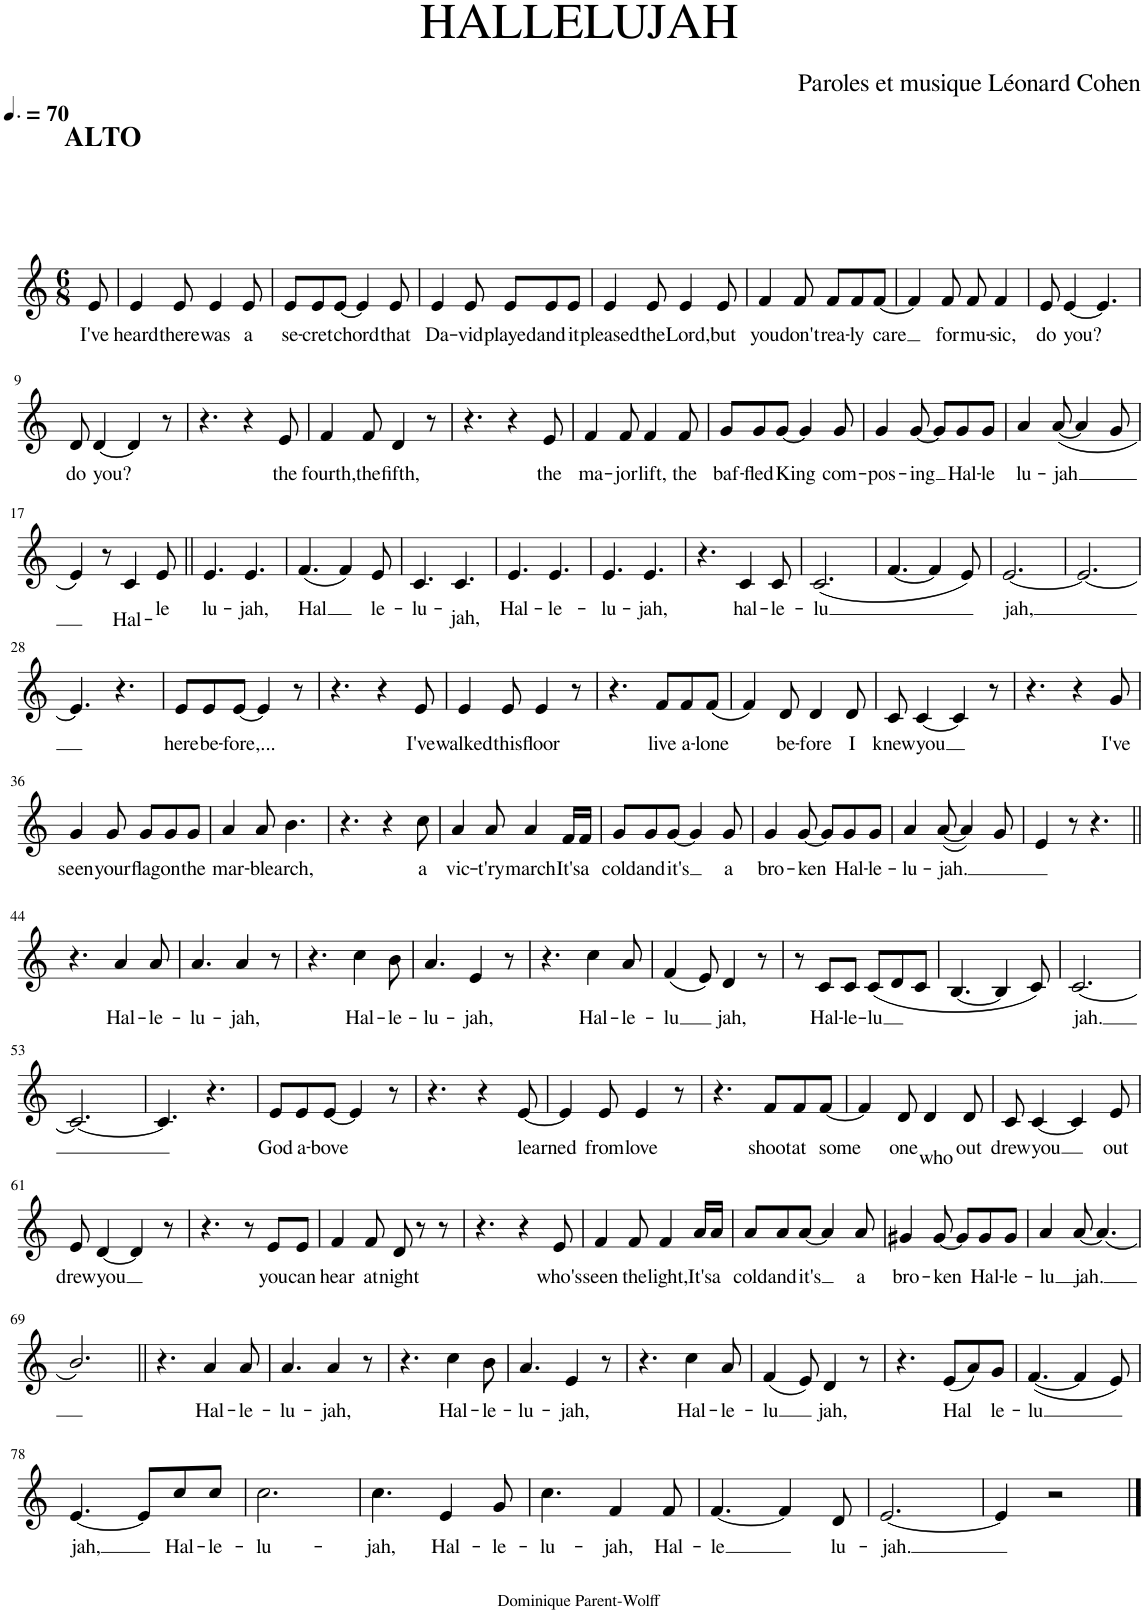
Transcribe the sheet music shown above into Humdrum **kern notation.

**kern	**text
*part1	*part1
*staff1	*staff1
*I"Alto	*
*I'A.	*
*clefG2	*
*k[]	*
*M6/8	*
*MM105	*
=1	=1
!	!LO:LY:b
8e/	I've
=2	=2
!	!LO:LY:b
4e/	heard
!LO:TX:a:B:t=ALTO	!
!	!LO:LY:b
8e/	there
!	!LO:LY:b
4e/	was
!	!LO:LY:b
8e/	a
=3	=3
!	!LO:LY:b
8e/L	se-
!	!LO:LY:b
8e/	-cret
!	!LO:LY:b
[8e/J	chord
4e/]	.
!	!LO:LY:b
8e/	that
=4	=4
!	!LO:LY:b
4e/	Da-
!	!LO:LY:b
8e/	-vid
!	!LO:LY:b
8e/L	played
!	!LO:LY:b
8e/	and
!	!LO:LY:b
8e/J	it
=5	=5
!	!LO:LY:b
4e/	pleased
!	!LO:LY:b
8e/	the
!	!LO:LY:b
4e/	Lord,
!	!LO:LY:b
8e/	but
=6	=6
!	!LO:LY:b
4f/	you
!	!LO:LY:b
8f/	don't
!	!LO:LY:b
8f/L	rea-
!	!LO:LY:b
8f/	-ly
!	!LO:LY:b
[8f/J	care
=7	=7
4f/]	.
!	!LO:LY:b
8f/	for
!	!LO:LY:b
8f/	mu-
!	!LO:LY:b
4f/	-sic,
=8	=8
!	!LO:LY:b
8e/	do
!	!LO:LY:b
[4e/	you?
4.e/]	.
!!LO:LB:g=z
=9	=9
!	!LO:LY:b
8d/	do
!	!LO:LY:b
[4d/	you?
4d/]	.
8r	.
=10	=10
4.r	.
4r	.
!	!LO:LY:b
8e/	the
=11	=11
!	!LO:LY:b
4f/	fourth,
!	!LO:LY:b
8f/	the
!	!LO:LY:b
4d/	fifth,
8r	.
=12	=12
4.r	.
4r	.
!	!LO:LY:b
8e/	the
=13	=13
!	!LO:LY:b
4f/	ma-
!	!LO:LY:b
8f/	-jor
!	!LO:LY:b
4f/	lift,
!	!LO:LY:b
8f/	the
=14	=14
!	!LO:LY:b
8g/L	baf-
!	!LO:LY:b
8g/	-fled
!	!LO:LY:b
[8g/J	King
4g/]	.
!	!LO:LY:b
8g/	com-
=15	=15
!	!LO:LY:b
4g/	-pos-
!	!LO:LY:b
[8g/	-ing
8g/L]	.
!	!LO:LY:b
8g/	Hal-
!	!LO:LY:b
8g/J	-le
=16	=16
!	!LO:LY:b
4a/	lu-
!	!LO:LY:b
([8a/	-jah
4a/]	.
8g/	.
!!LO:LB:g=z
=17	=17
4e/)	.
8r	.
!	!LO:LY:b
4c/	Hal-
!	!LO:LY:b
8e/	-le
=18||	=18||
!	!LO:LY:b
4.e/	-lu-
!	!LO:LY:b
4.e/	-jah,
=19	=19
!	!LO:LY:b
(4.f/	Hal
4f/)	.
!	!LO:LY:b
8e/	le-
=20	=20
!	!LO:LY:b
4.c/	-lu-
!	!LO:LY:b
4.c/	-jah,
=21	=21
!	!LO:LY:b
4.e/	Hal-
!	!LO:LY:b
4.e/	-le-
=22	=22
!	!LO:LY:b
4.e/	-lu-
!	!LO:LY:b
4.e/	-jah,
=23	=23
4.r	.
!	!LO:LY:b
4c/	hal-
!	!LO:LY:b
8c/	-le-
=24	=24
!	!LO:LY:b
(2.c/	-lu
=25	=25
[4.f/	.
4f/]	.
8e/)	.
=26	=26
!	!LO:LY:b
[2.e/	jah,
=27	=27
2.e/_	.
!!LO:LB:g=z
=28	=28
4.e/]	.
4.r	.
=29	=29
!	!LO:LY:b
8e/L	here
!	!LO:LY:b
8e/	be-
!	!LO:LY:b
[8e/J	-fore,...
4e/]	.
8r	.
=30	=30
4.r	.
4r	.
!	!LO:LY:b
8e/	I've
=31	=31
!	!LO:LY:b
4e/	walked
!	!LO:LY:b
8e/	this
!	!LO:LY:b
4e/	floor
8r	.
=32	=32
4.r	.
!	!LO:LY:b
8f/L	live
!	!LO:LY:b
8f/	a-
!	!LO:LY:b
(8f/J	-lone
=33	=33
4f/)	.
!	!LO:LY:b
8d/	be-
!	!LO:LY:b
4d/	-fore
!	!LO:LY:b
8d/	I
=34	=34
!	!LO:LY:b
8c/	knew
!	!LO:LY:b
[4c/	you
4c/]	.
8r	.
=35	=35
4.r	.
4r	.
!	!LO:LY:b
8g/	I've
!!LO:LB:g=z
=36	=36
!	!LO:LY:b
4g/	seen
!	!LO:LY:b
8g/	your
!	!LO:LY:b
8g/L	flag
!	!LO:LY:b
8g/	on
!	!LO:LY:b
8g/J	the
=37	=37
!	!LO:LY:b
4a/	mar-
!	!LO:LY:b
8a/	-ble
!	!LO:LY:b
4.b\	arch,
=38	=38
4.r	.
4r	.
!	!LO:LY:b
8cc\	a
=39	=39
!	!LO:LY:b
4a/	vic-
!	!LO:LY:b
8a/	-t'ry
!	!LO:LY:b
4a/	march
!	!LO:LY:b
16f/LL	It's
!	!LO:LY:b
16f/JJ	a
=40	=40
!	!LO:LY:b
8g/L	cold
!	!LO:LY:b
8g/	and
!	!LO:LY:b
[8g/J	it's
4g/]	.
!	!LO:LY:b
8g/	a
=41	=41
!	!LO:LY:b
4g/	bro-
!	!LO:LY:b
[8g/	-ken
8g/L]	.
!	!LO:LY:b
8g/	Hal-
!	!LO:LY:b
8g/J	-le-
=42	=42
!	!LO:LY:b
4a/	-lu-
!	!LO:LY:b
([8a/	-jah.
4a/])	.
8g/	.
=43	=43
4e/	.
8r	.
4.r	.
!!LO:LB:g=z
=44||	=44||
4.r	.
!	!LO:LY:b
4a/	Hal-
!	!LO:LY:b
8a/	-le-
=45	=45
!	!LO:LY:b
4.a/	-lu-
!	!LO:LY:b
4a/	-jah,
8r	.
=46	=46
4.r	.
!	!LO:LY:b
4cc\	Hal-
!	!LO:LY:b
8b\	-le-
=47	=47
!	!LO:LY:b
4.a/	-lu-
!	!LO:LY:b
4e/	-jah,
8r	.
=48	=48
4.r	.
!	!LO:LY:b
4cc\	Hal-
!	!LO:LY:b
8a/	-le-
=49	=49
!	!LO:LY:b
(4f/	-lu
8e/)	.
!	!LO:LY:b
4d/	jah,
8r	.
=50	=50
8r	.
!	!LO:LY:b
8c/L	Hal-
!	!LO:LY:b
8c/J	-le-
!	!LO:LY:b
(8c/L	-lu
8d/	.
8c/J	.
=51	=51
[4.B/	.
4B/]	.
8c/)	.
=52	=52
!	!LO:LY:b
[2.c/	jah.
!!LO:LB:g=z
=53	=53
2.c/_	.
=54	=54
4.c/]	.
4.r	.
=55	=55
!	!LO:LY:b
8e/L	God
!	!LO:LY:b
8e/	a-
!	!LO:LY:b
[8e/J	-bove
4e/]	.
8r	.
=56	=56
4.r	.
4r	.
!	!LO:LY:b
[8e/	learned
=57	=57
4e/]	.
!	!LO:LY:b
8e/	from
!	!LO:LY:b
4e/	love
8r	.
=58	=58
4.r	.
!	!LO:LY:b
8f/L	shoot
!	!LO:LY:b
8f/	at
!	!LO:LY:b
[8f/J	some
=59	=59
4f/]	.
!	!LO:LY:b
8d/	one
!	!LO:LY:b
4d/	who
!	!LO:LY:b
8d/	out
=60	=60
!	!LO:LY:b
8c/	drew
!	!LO:LY:b
[4c/	you
4c/]	.
!	!LO:LY:b
8e/	out
!!LO:LB:g=z
=61	=61
!	!LO:LY:b
8e/	drew
!	!LO:LY:b
[4d/	you
4d/]	.
8r	.
=62	=62
4.r	.
8r	.
!	!LO:LY:b
8e/L	you
!	!LO:LY:b
8e/J	can
=63	=63
!	!LO:LY:b
4f/	hear
!	!LO:LY:b
8f/	at
!	!LO:LY:b
8d/	night
8r	.
8r	.
=64	=64
4.r	.
4r	.
!	!LO:LY:b
8e/	who's
=65	=65
!	!LO:LY:b
4f/	seen
!	!LO:LY:b
8f/	the
!	!LO:LY:b
4f/	light,
!	!LO:LY:b
16a/LL	It's
!	!LO:LY:b
16a/JJ	a
=66	=66
!	!LO:LY:b
8a/L	cold
!	!LO:LY:b
8a/	and
!	!LO:LY:b
[8a/J	it's
4a/]	.
!	!LO:LY:b
8a/	a
=67	=67
!	!LO:LY:b
4g#X/	bro-
!	!LO:LY:b
[8g#/	-ken
8g#/L]	.
!	!LO:LY:b
8g#/	Hal-
!	!LO:LY:b
8g#/J	-le-
=68	=68
!	!LO:LY:b
4a/	-lu
!	!LO:LY:b
[8a/	jah.
(4.a/]	.
!!LO:LB:g=z
=69	=69
2.b/)	.
=70||	=70||
4.r	.
!	!LO:LY:b
4a/	Hal-
!	!LO:LY:b
8a/	-le-
=71	=71
!	!LO:LY:b
4.a/	-lu-
!	!LO:LY:b
4a/	-jah,
8r	.
=72	=72
4.r	.
!	!LO:LY:b
4cc\	Hal-
!	!LO:LY:b
8b\	-le-
=73	=73
!	!LO:LY:b
4.a/	-lu-
!	!LO:LY:b
4e/	-jah,
8r	.
=74	=74
4.r	.
!	!LO:LY:b
4cc\	Hal-
!	!LO:LY:b
8a/	-le-
=75	=75
!	!LO:LY:b
(4f/	-lu
8e/)	.
!	!LO:LY:b
4d/	jah,
8r	.
=76	=76
4.r	.
!	!LO:LY:b
(8e/L	Hal
8a/)	.
!	!LO:LY:b
8g/J	le-
=77	=77
!	!LO:LY:b
([4.f/	-lu
4f/]	.
8e/)	.
!!LO:LB:g=z
=78	=78
!	!LO:LY:b
[4.e/	jah,
8e/L]	.
!	!LO:LY:b
8cc/	Hal-
!	!LO:LY:b
8cc/J	-le-
=79	=79
!	!LO:LY:b
2.cc\	-lu-
=80	=80
!	!LO:LY:b
4.cc\	-jah,
!	!LO:LY:b
4e/	Hal-
!	!LO:LY:b
8g/	-le-
=81	=81
!	!LO:LY:b
4.cc\	-lu-
!	!LO:LY:b
4f/	-jah,
!	!LO:LY:b
8f/	Hal-
=82	=82
!	!LO:LY:b
[4.f/	-le
4f/]	.
!	!LO:LY:b
8d/	lu-
=83	=83
!	!LO:LY:b
[2.e/	-jah.
=84	=84
4e/]	.
2r	.
==	==
*-	*-
